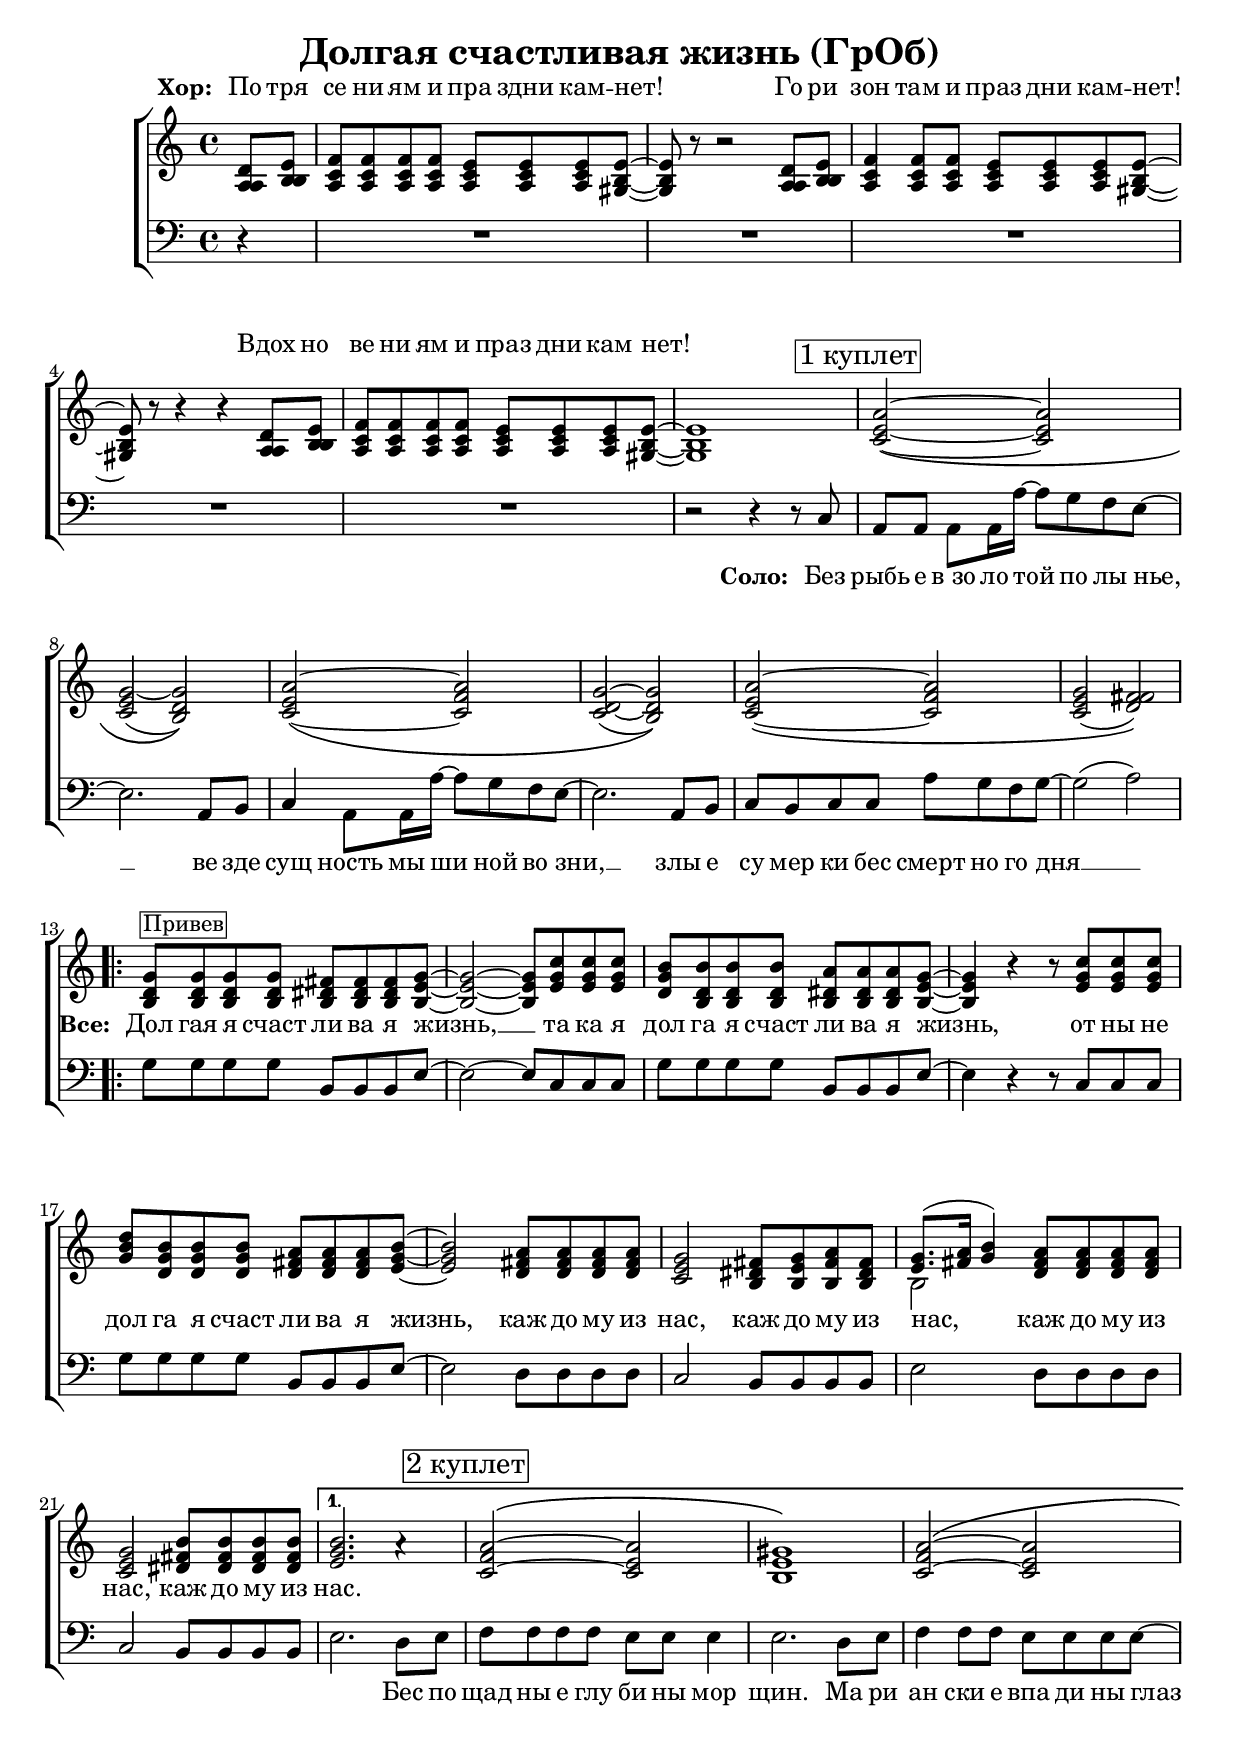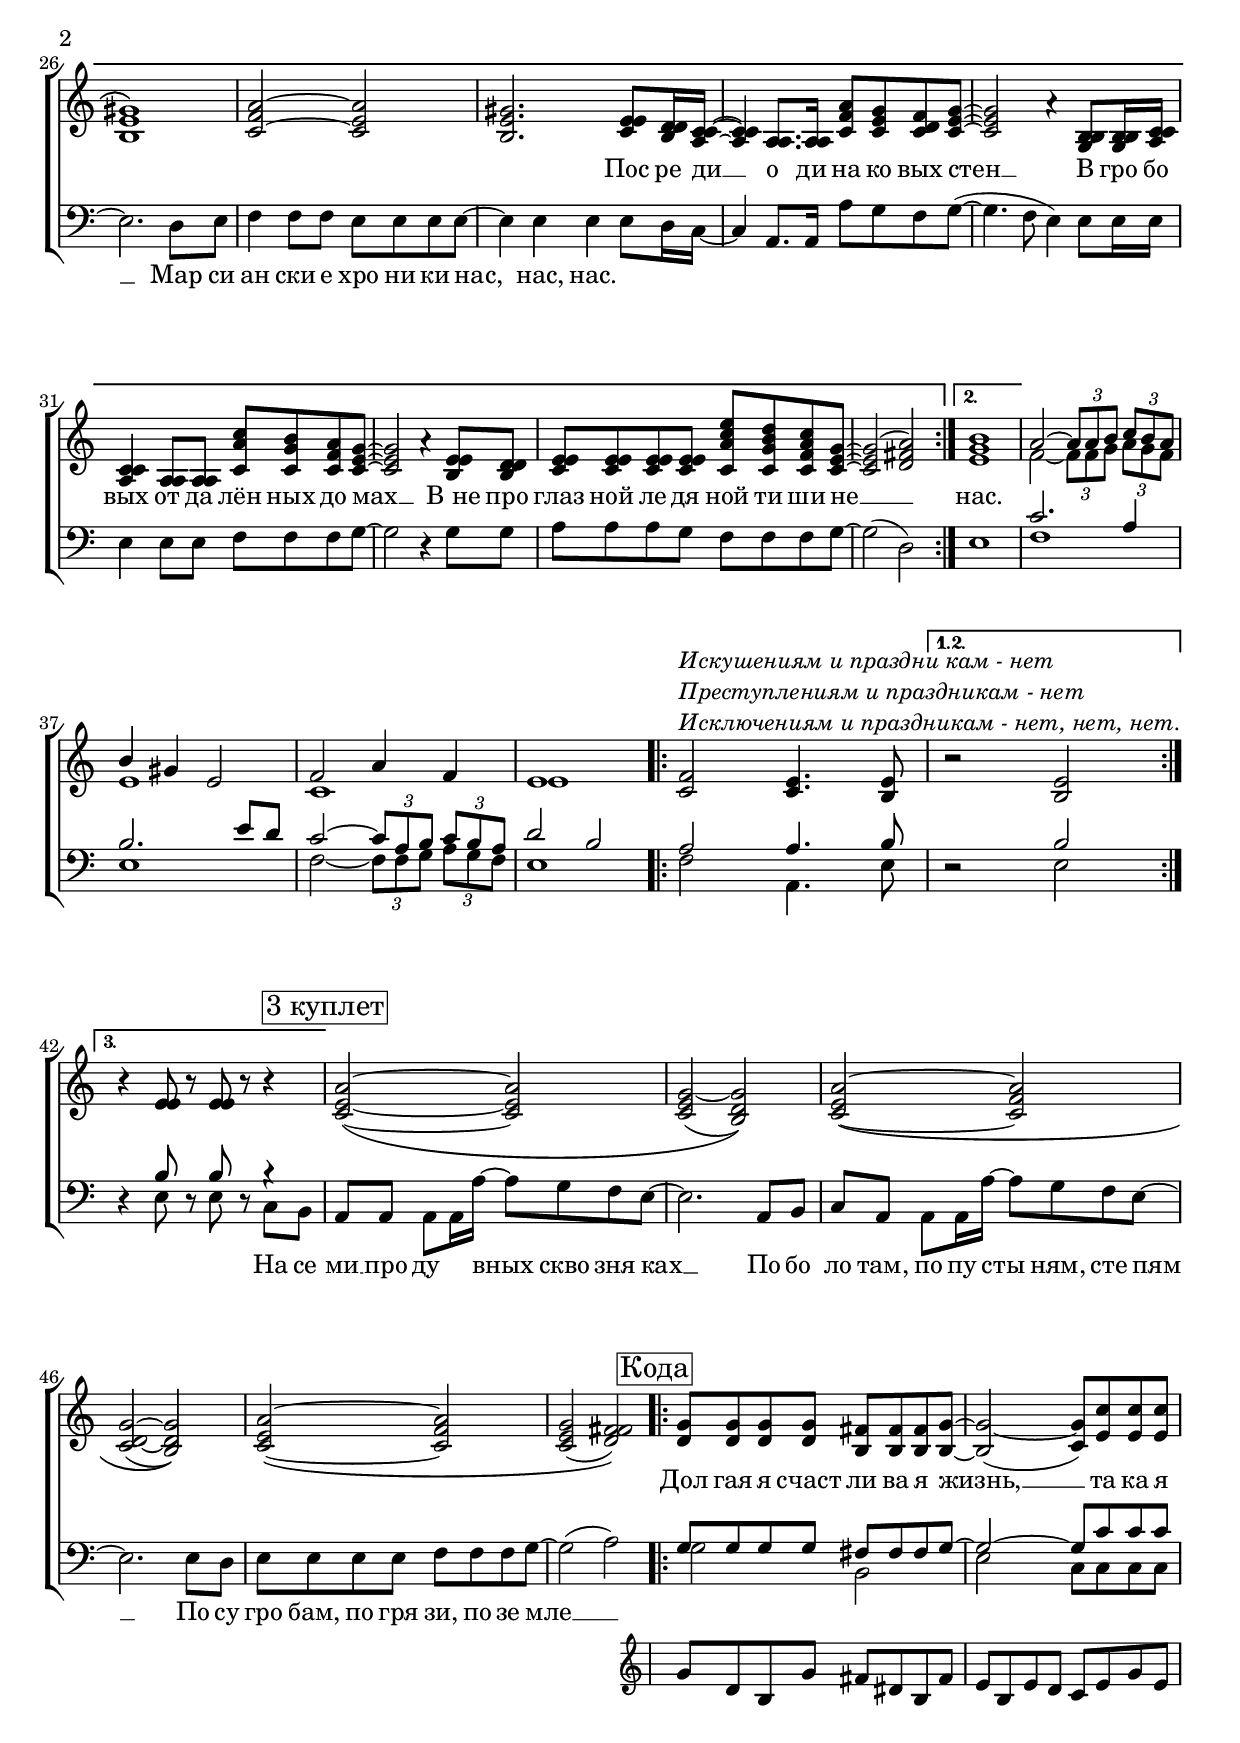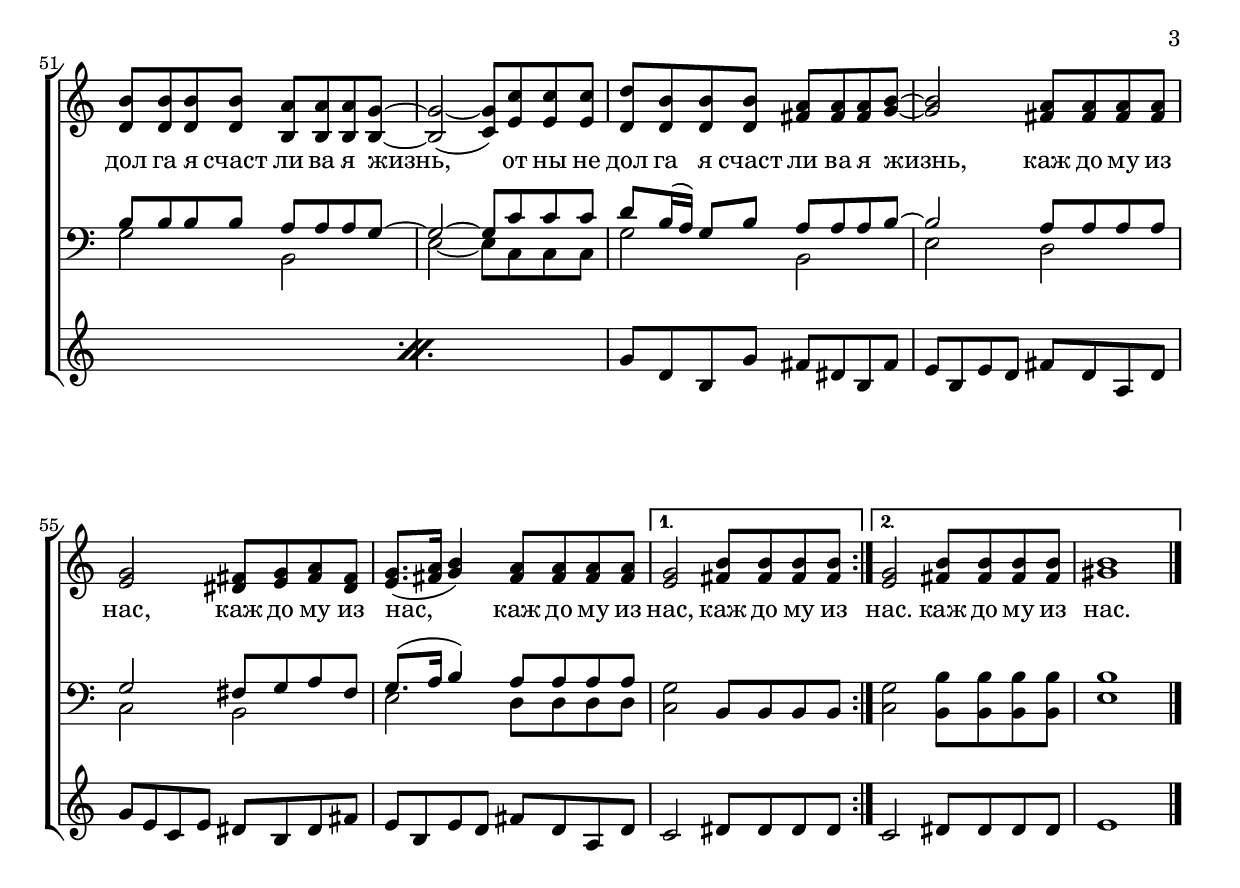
\version "2.18.0"  % necessary for upgrading to future LilyPond versions.

\header{
  title = "Долгая счастливая жизнь (ГрОб)"
}

global = {
  \key c \major
  \time 4/4
}

sopMusicChorus = \relative {
  g'8^\markup {\box "Привев"} g g g fis fis fis g~ | g2~ g8 c c c | b b b b a a a g~ |
  g4 r r8 c c c | d b b b a a a b~ | b2 a8 a a a | g2 fis8 g a fis |
  g8.( a16 b4) a8 a a a | g2 b8 b b b |
}

sopPreChorusMusic = \relative {
a'2~\( a | g~ g\) | a~\( a | g~ g\) |
  a~\( a | g( fis)\) | }

bassWordsThirdVerse = \markup \italic \column {
 "Искушениям и праздни кам - нет"
 "Преступлениям и праздникам - нет"
 "Исключениям и праздникам - нет, нет, нет."
}

sopMusic = \relative {
  \partial 4 d'8 e | f f f f e e e e~ | e r8 r2 d8 e | f4 f8 f e e e e~ | e r8 r4 r4 d8 e |
  f f f f e e e e~ | e1 | 
  \mark \markup  { \box "1 куплет"}
  \sopPreChorusMusic
  \repeat volta 2 { \sopMusicChorus }
  \alternative
  { {
    b'2. a4\rest | \mark \markup { \box "2 куплет"} a2~\( a | gis1\) | a2~\( a |
    gis1\) | a2~ a | gis2. e8 d16 c~ | c4  a8. a16 a'8 g f g~ | g2 a4\rest b,8 b16 c |
    c4 a8 a c' b a g~ | g2 a4\rest e8 d | e e e e e' d c g~ | g2( a) |
  }
  { b1 }
  }
  a2~ \tuplet 3/2 4 { a8 a b c b a } | b4 gis e2 | f a4 f | e1 |
  \repeat volta 3 { f2^\markup { \bassWordsThirdVerse } e4. e8 | }
  \alternative {{r2 e}{r4 e8 r e r r4}}
  \mark \markup  { \box "3 куплет"}
  \sopPreChorusMusic
  \repeat volta 2 {
    \mark \markup { \box "Кода"}
    g8 g g g fis fis fis g~ | g2~ g8 c c c | b b b b a a a g~ |
    g2~ g8 c c c | d b b b a a a b~ | b2 a8 a a a | g2 fis8 g a fis |
    g8.( a16 b4) a8 a a a | }
  \alternative {{g2 b8 b b b}{g2 b8 b b b | b1}}
}

altoMusicChorus = \relative {
  d'8 d d d dis dis dis e~ | e2~ e8 g g g | g d d d dis dis dis e~ |
  e4 r r8 g g g | b g g g fis fis fis g~ | g2 fis8 fis fis fis | e2 dis8 e fis dis |
  e8.( fis16 g4) fis8 fis fis fis | e2 fis8 fis fis fis |  
}

altoPreChorusMusic = \relative {
e'2~\( e | e( d)\) | e~\( f | d~ d\) |
  e\( f | e( fis)\) | 
}

altoMusic = \relative {
  \partial 4 a8  b | c c c c c c c b~ | b r8 r2 a8 b | c4 c8 c c c c b~ | b r8 r4 r4 a8 b |
  c c c c c c c  b~ | b1 |
  \altoPreChorusMusic
  \repeat volta 2 {  \altoMusicChorus }
  \alternative
  { {                  
    g'2. s4 | f2\( e | e1\) | f2\( e |
    e1 | f2 e | e2. e8 d16 c~ | c4  a8. a16 f'8 e d e | e2 s4 b8 b16 c |
    a4 a8 a a' g f e~ | e2 s4  e8 d | e e e e <c' a> <b g> <a f> e~ | e2 fis |
  }                
  { g1 }
  }
  << { \voiceOne s1 s1 s1 s1 } \new Voice { \voiceTwo f2~ \tuplet 3/2 4 { f8 f g a g f } | e1 | c | e | } >> \oneVoice
   { \repeat volta 3 { c2 c4. b8 | }
  \alternative {{r2 b}{ r4 e8 r e r r4}}
  }
  \altoPreChorusMusic
  \repeat volta 2 {
    d8 d d d  b b b b~ | b2( c8) e e e | d d d d b b b b~ |
    b2( c8) e e e | d d d d fis fis fis g~ | g2 fis8 fis fis fis | e2 dis8 e fis dis |
    e8.( fis16 g4) fis8 fis fis fis | }
  \alternative {{e2 fis8 fis fis fis} {e2 fis8 fis fis fis | gis1}}

}

tenorMusicChorus = \relative {
  b8 b b b b b b b~ | b2~ b8 e e e | d b b b b b b b~ |
  b4 r r8 e e e | g d d d d d d e~ | e2 d8 d d d | c2 b8 b b b |
  << { \voiceOne s2 } \new Voice { \voiceTwo b2~ } >> d8 d d d | c2 dis8 dis dis dis |
}

tenorPreChorusMusic = \relative {
 \stemUp { c'2~\( c | c( b)\) | c~\( c | c( b)\) |
  c~\( c | c( d)\) |  }
}

tenorMusic = \relative {
  \partial 4 a8 b | a a a a a a a gis~ | gis r8 r2 a8 b | a4 a8 a a a a gis~ | gis r8 r4 r4 a8 b | 
  a a a a a a a gis~ | gis1 | 
  \tenorPreChorusMusic
  \repeat volta 2 { \tenorMusicChorus }
  \alternative
  { {
    e'2. s4 | c2\( c | b1\) | c2\( c |
    b1 | c2~ c | b2. c8 b16 a~ | a4 a8. a16 c8 c c c | c2 s4 g8 g16 a |
    c4 a8 a c c c c~ | c2 s4 b8 b | c c c c c c c c~ | c2( d) |
  }
  { e1 }
  }
  %% moved to bass staff
  s1 s1 s1 s1 |
  \repeat volta 3 { s1 }
  \alternative {{s1}{s1}}
  \tenorPreChorusMusic 
  \new Staff {
  \once \omit Staff.TimeSignature
  \repeat volta 2 {
  \repeat percent 2 { g8 d b g' fis dis b fis' | e b e d c e g e |}
   g8 d b g' fis dis b fis' | e b e d fis d a d | g e c e dis b dis fis | e b e d fis d a d |
  }
  \alternative{{ c2 dis8 dis dis dis} { c2 dis8 dis dis dis | e1 }}
  }
}

baseMusicChorus = \relative {
  g8 g g g b, b b e~ | e2~ e8 c c c | g' g g g b, b b e~ |
  e4 r r8 c c c| g' g g g b, b b e~ | e2 d8 d d d | c2 b8 b b b |
  e2 d8 d d d | c2 b8 b b b | 
}



bassMusic = \relative {
  \partial 4 d4\rest | R1*4 |
  | R1 | r2 r4 r8 c8 | a a a a16 a'~ a8 g f e~ | e2. a,8 b | c4 a8 a16 a'~ a8 g f e~ | e2. a,8 b |
  c b c c a' g f g~ | g2( a) | 
  \repeat volta 2 { \baseMusicChorus }
  \alternative
  { {
  e2. d8 e | f f f f e e e4 | e2. d8 e | f4 f8 f e e e e~ |
  e2. d8 e | f4 f8 f e e e e~ | e4 e e e8 d16 c~ | c4  a8. a16 a'8 g f g~( | g4. f8 e4) e8 e16 e |
  e4 e8 e f f f g~ | g2 r4 g8 g | a a a g f f f g~ | g2( d) |
  }
  {
  e1
  }
  }
  << { \voiceTwo  { f1 | e | f2~ \tuplet 3/2 4 { f8 f g a g f } | e1 | }
     \repeat volta 3 {f2 a,4. e'8|}
     \alternative {{ s2 e }{ s4 e8 s e s c8 b | }}}
  %% tenor temporarily moved to bass clef
  \new Voice { \voiceOne  { c'2. a4 | b2. e8 d | c2~ \tuplet 3/2 4 { c8 a b c b a } | d2 b | }
    \repeat volta 3 { a2 a4. b8|}
  \alternative {{d,2\rest b' }{d,4\rest b'8 d,\rest b' d,\rest b'4\rest}}
  }>> \oneVoice
  a,8 a a a16 a'~ a8 g f e~ | e2. a,8 b | c a  a a16 a'~ a8 g f e~ | e2. e8 d |
  e e e e f f f g~| g2( a) | 
  % Chorus
  \repeat volta 2 { <<\voiceOne {
  g8 g g g fis fis fis g~ | g2~ g8 c c c | b b b b  a a a g~ |
  g2~ g8 c c c| d b16( a) g8 b a a a b~ | b2 a8 a a a | g2 fis8 g a fis | g8.( a16 b4) a8 a a a | }
    \new Voice {\voiceTwo
      g2 b, | e c8 c c c | g'2 b, | e~ e8 c c c | g'2 b, | e d | c b | e d8 d d d 
    } >> \oneVoice }
  \alternative {
    { <<{c2 b8 b b b} {g'2 s2}>> | }
    { <<{g2 b,8 b b b | e1} {c2 b'8 b b b | b1}>> }
  }
}


womenWords = \lyricmode {
  \set stanza = "Хор: "
  По тря се ни ям и пра здни кам -- нет! Го ри зон там и праз дни кам -- нет! Вдох но
  ве ни ям и праз дни кам нет!
}

chorusWords = \lyricmode {
 { Дол гая я счаст ли ва я жизнь, __ та ка я дол га я счаст ли ва я жизнь,
 от ны не дол га я счаст ли ва я жизнь, каж до му из нас, каж до му из
 нас, каж до му из нас, каж до му из нас. }
}

bassFirstVerseWords =  \lyricmode {
 Без рыбь е в_зо ло той по лы нье, __ ве зде сущ ность мы ши ной во зни, __ злы е
 cу мер ки бес смерт но го дня __ 
}

bassWords =  \lyricmode {
 \set stanza = "Соло: "
 Без рыбь е в_зо ло той по лы нье, __ ве зде сущ ность мы ши ной во зни, __ злы е
 cу мер ки бес смерт но го дня __ 
 "" "" "" "" "" "" "" "" "" "" "" "" "" "" ""
 "" "" "" "" "" "" "" "" "" "" "" "" "" "" ""
 "" "" "" "" "" "" "" "" "" "" "" "" "" "" ""
 "" "" "" "" ""
 Бес по щад ны е глу би ны мор щин.
 Ма ри ан ски е впа ди ны глаз __
 Мар си ан ски е хро ни ки нас, нас, нас.
 "" "" "" "" "" "" "" "" "" "" "" "" "" "" ""
 "" "" "" "" "" "" "" "" "" "" "" "" "" "" ""
 "" "" "" "" "" "" "" "" "" "" "" "" "" "" ""
 На се ми __ про ду_"" вных скво зня ках __
 По бо ло там, по пу сты ням, сте пям __
 По су гро бам, по гря зи, по зе мле __
}

everybodyWords = \lyricmode {
"" "" "" "" "" "" "" "" "" "" "" "" "" "" ""
"" "" "" "" "" "" "" "" "" "" "" "" "" "" ""
"" "" "" "" ""
\set stanza = "Все: "
\chorusWords
 "" "" "" "" "" ""
 Пос ре ди __ о ди на ко вых стен __
 В гро бо вых от да лён ных до мах __
 В_не про глаз ной ле дя ной ти ши не __
 нас.
"" "" "" "" "" "" "" "" "" "" "" "" "" "" ""
"" "" "" "" "" "" "" "" "" ""
\chorusWords каж до му из нас.
}

\score {
  \layout {
  }
  \new ChoirStaff
  <<
    \new Staff = "women"
    <<
      \new Voice = "sopranos" {
      <<
        \global
        \sopMusic
        \altoMusic
        \tenorMusic
      >>
      \bar "|."
      }
    >>
    \new Lyrics = "women-only" \with { alignAboveContext = "women" }
    \new Lyrics = "everybody" \with { alignBelowContext = "women" }
    \new Staff = "men"
    <<
      \clef bass
      \new Voice = "basses" {
        <<
          \global \bassMusic
        >>
      }
    >>
    \new Lyrics = "basses"
    \context Lyrics = "women-only" \lyricsto "sopranos" \womenWords
    \context Lyrics = "everybody" \lyricsto "sopranos" \everybodyWords
    \context Lyrics = "basses" \lyricsto "basses" \bassWords
  >>
}

\score {
  \midi { \tempo 4= 98 }
  \unfoldRepeats
  \new ChoirStaff <<
    \new Staff = "women" \with {midiInstrument = #"clarinet"} <<
      \new Voice = "sopranos" {
      <<
        \global
        \sopMusic
        \altoMusic
        \tenorMusic
      >>
      }
    >>
    \new Staff = "men" \with {midiInstrument = #"cello"}  <<
      \clef bass
      \new Voice = "basses" {
        <<
          \global \bassMusic
        >>
      }
    >>
  >>
}
